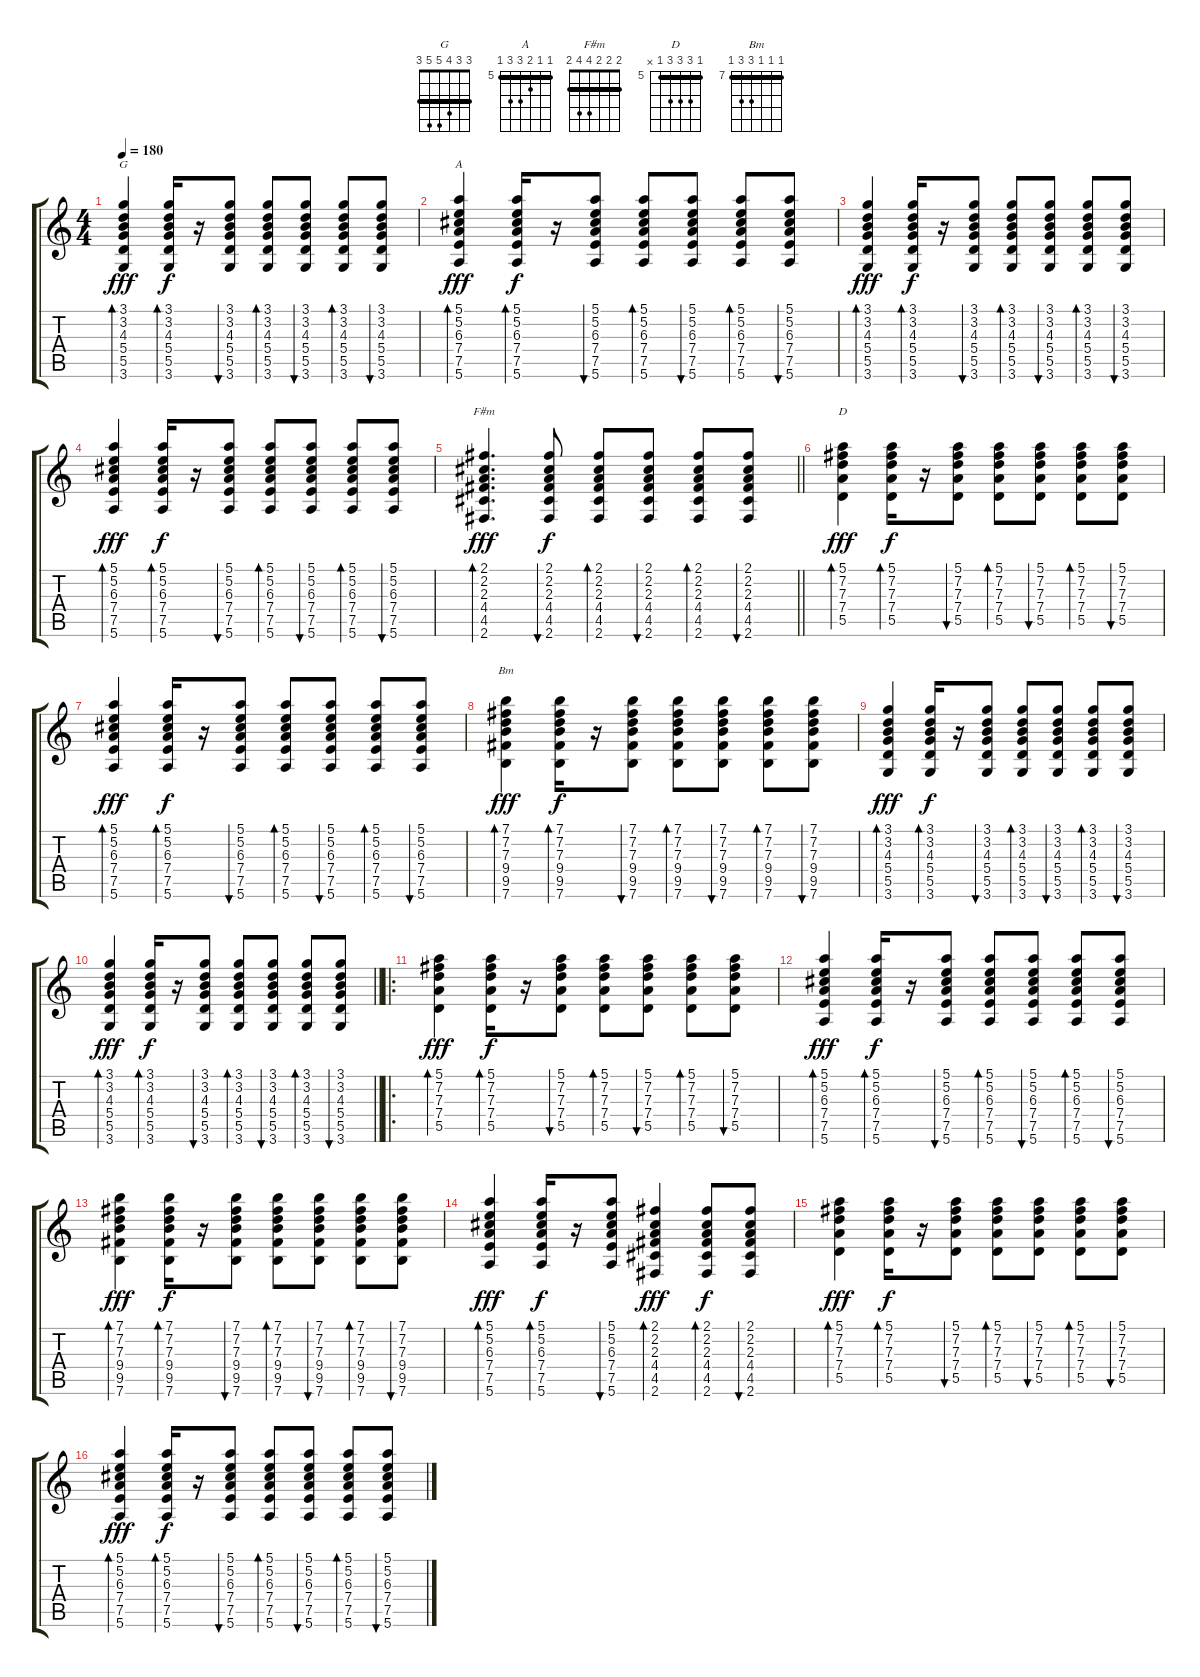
\track "" {instrument acousticguitarsteel}
\staff {score tabs}
\tuning (E4 B3 G3 D3 A2 E2) {hide}
\chord ("G" 3 3 4 5 5 3) {barre 3}
\chord ("A" 5 5 6 7 7 5) {firstfret 5 barre 5}
\chord ("F#m" 2 2 2 4 4 2) {barre 2}
\chord ("D" 5 7 7 7 5 x) {firstfret 5 barre 5}
\chord ("Bm" 7 7 7 9 9 7) {firstfret 7 barre 7}
\ts (4 4)
\tempo 180
\clef g2
\ks c
(3.1 3.2 4.3 5.4 5.5 3.6).4{bd 30 ch "G" dy fff} (3.1 3.2 4.3 5.4 5.5 3.6).16{bd 30 dy f} r.16 (3.1 3.2 4.3 5.4 5.5 3.6).8{bu 30} (3.1 3.2 4.3 5.4 5.5 3.6).8{bd 30} (3.1 3.2 4.3 5.4 5.5 3.6).8{bu 30} (3.1 3.2 4.3 5.4 5.5 3.6).8{bd 30} (3.1 3.2 4.3 5.4 5.5 3.6).8{bu 30} |
(5.1 5.2 6.3 7.4 7.5 5.6).4{bd 30 ch "A" dy fff} (5.1 5.2 6.3 7.4 7.5 5.6).16{bd 30 dy f} r.16 (5.1 5.2 6.3 7.4 7.5 5.6).8{bu 30} (5.1 5.2 6.3 7.4 7.5 5.6).8{bd 30} (5.1 5.2 6.3 7.4 7.5 5.6).8{bu 30} (5.1 5.2 6.3 7.4 7.5 5.6).8{bd 30} (5.1 5.2 6.3 7.4 7.5 5.6).8{bu 30} |
(3.1 3.2 4.3 5.4 5.5 3.6).4{bd 30 dy fff} (3.1 3.2 4.3 5.4 5.5 3.6).16{bd 30 dy f} r.16 (3.1 3.2 4.3 5.4 5.5 3.6).8{bu 30} (3.1 3.2 4.3 5.4 5.5 3.6).8{bd 30} (3.1 3.2 4.3 5.4 5.5 3.6).8{bu 30} (3.1 3.2 4.3 5.4 5.5 3.6).8{bd 30} (3.1 3.2 4.3 5.4 5.5 3.6).8{bu 30} |
(5.1 5.2 6.3 7.4 7.5 5.6).4{bd 30 dy fff} (5.1 5.2 6.3 7.4 7.5 5.6).16{bd 30 dy f} r.16 (5.1 5.2 6.3 7.4 7.5 5.6).8{bu 30} (5.1 5.2 6.3 7.4 7.5 5.6).8{bd 30} (5.1 5.2 6.3 7.4 7.5 5.6).8{bu 30} (5.1 5.2 6.3 7.4 7.5 5.6).8{bd 30} (5.1 5.2 6.3 7.4 7.5 5.6).8{bu 30} |
\barLineRight lightlight
(2.1 2.2 2.3 4.4 4.5 2.6).4{d bd 30 ch "F#m" dy fff} (2.1 2.2 2.3 4.4 4.5 2.6).8{bu 30 dy f} (2.1 2.2 2.3 4.4 4.5 2.6).8{bd 30} (2.1 2.2 2.3 4.4 4.5 2.6).8{bu 30} (2.1 2.2 2.3 4.4 4.5 2.6).8{bd 30} (2.1 2.2 2.3 4.4 4.5 2.6).8{bu 30} |
\section ("" "")
(5.1 7.2 7.3 7.4 5.5).4{bd 30 ch "D" dy fff} (5.1 7.2 7.3 7.4 5.5).16{bd 30 dy f} r.16 (5.1 7.2 7.3 7.4 5.5).8{bu 30} (5.1 7.2 7.3 7.4 5.5).8{bd 30} (5.1 7.2 7.3 7.4 5.5).8{bu 30} (5.1 7.2 7.3 7.4 5.5).8{bd 30} (5.1 7.2 7.3 7.4 5.5).8{bu 30} |
(5.1 5.2 6.3 7.4 7.5 5.6).4{bd 30 dy fff} (5.1 5.2 6.3 7.4 7.5 5.6).16{bd 30 dy f} r.16 (5.1 5.2 6.3 7.4 7.5 5.6).8{bu 30} (5.1 5.2 6.3 7.4 7.5 5.6).8{bd 30} (5.1 5.2 6.3 7.4 7.5 5.6).8{bu 30} (5.1 5.2 6.3 7.4 7.5 5.6).8{bd 30} (5.1 5.2 6.3 7.4 7.5 5.6).8{bu 30} |
(7.1 7.2 7.3 9.4 9.5 7.6).4{bd 30 ch "Bm" dy fff} (7.1 7.2 7.3 9.4 9.5 7.6).16{bd 30 dy f} r.16 (7.1 7.2 7.3 9.4 9.5 7.6).8{bu 30} (7.1 7.2 7.3 9.4 9.5 7.6).8{bd 30} (7.1 7.2 7.3 9.4 9.5 7.6).8{bu 30} (7.1 7.2 7.3 9.4 9.5 7.6).8{bd 30} (7.1 7.2 7.3 9.4 9.5 7.6).8{bu 30} |
(3.1 3.2 4.3 5.4 5.5 3.6).4{bd 30 dy fff} (3.1 3.2 4.3 5.4 5.5 3.6).16{bd 30 dy f} r.16 (3.1 3.2 4.3 5.4 5.5 3.6).8{bu 30} (3.1 3.2 4.3 5.4 5.5 3.6).8{bd 30} (3.1 3.2 4.3 5.4 5.5 3.6).8{bu 30} (3.1 3.2 4.3 5.4 5.5 3.6).8{bd 30} (3.1 3.2 4.3 5.4 5.5 3.6).8{bu 30} |
\barLineRight lightlight
(3.1 3.2 4.3 5.4 5.5 3.6).4{bd 30 dy fff} (3.1 3.2 4.3 5.4 5.5 3.6).16{bd 30 dy f} r.16 (3.1 3.2 4.3 5.4 5.5 3.6).8{bu 30} (3.1 3.2 4.3 5.4 5.5 3.6).8{bd 30} (3.1 3.2 4.3 5.4 5.5 3.6).8{bu 30 txt ""} (3.1 3.2 4.3 5.4 5.5 3.6).8{bd 30} (3.1 3.2 4.3 5.4 5.5 3.6).8{bu 30} |
\ro
\section ("" "")
(5.1 7.2 7.3 7.4 5.5).4{bd 30 dy fff} (5.1 7.2 7.3 7.4 5.5).16{bd 30 dy f} r.16 (5.1 7.2 7.3 7.4 5.5).8{bu 30} (5.1 7.2 7.3 7.4 5.5).8{bd 30} (5.1 7.2 7.3 7.4 5.5).8{bu 30} (5.1 7.2 7.3 7.4 5.5).8{bd 30} (5.1 7.2 7.3 7.4 5.5).8{bu 30} |
(5.1 5.2 6.3 7.4 7.5 5.6).4{bd 30 dy fff} (5.1 5.2 6.3 7.4 7.5 5.6).16{bd 30 dy f} r.16 (5.1 5.2 6.3 7.4 7.5 5.6).8{bu 30} (5.1 5.2 6.3 7.4 7.5 5.6).8{bd 30} (5.1 5.2 6.3 7.4 7.5 5.6).8{bu 30} (5.1 5.2 6.3 7.4 7.5 5.6).8{bd 30} (5.1 5.2 6.3 7.4 7.5 5.6).8{bu 30} |
(7.1 7.2 7.3 9.4 9.5 7.6).4{bd 30 dy fff} (7.1 7.2 7.3 9.4 9.5 7.6).16{bd 30 dy f} r.16 (7.1 7.2 7.3 9.4 9.5 7.6).8{bu 30} (7.1 7.2 7.3 9.4 9.5 7.6).8{bd 30} (7.1 7.2 7.3 9.4 9.5 7.6).8{bu 30} (7.1 7.2 7.3 9.4 9.5 7.6).8{bd 30} (7.1 7.2 7.3 9.4 9.5 7.6).8{bu 30} |
(5.1 5.2 6.3 7.4 7.5 5.6).4{bd 30 dy fff} (5.1 5.2 6.3 7.4 7.5 5.6).16{bd 30 dy f} r.16 (5.1 5.2 6.3 7.4 7.5 5.6).8{bu 30} (2.1 2.2 2.3 4.4 4.5 2.6).4{bd 30 dy fff} (2.1 2.2 2.3 4.4 4.5 2.6).8{bd 30 dy f} (2.1 2.2 2.3 4.4 4.5 2.6).8{bu 30} |
(5.1 7.2 7.3 7.4 5.5).4{bd 30 dy fff} (5.1 7.2 7.3 7.4 5.5).16{bd 30 dy f} r.16 (5.1 7.2 7.3 7.4 5.5).8{bu 30} (5.1 7.2 7.3 7.4 5.5).8{bd 30} (5.1 7.2 7.3 7.4 5.5).8{bu 30} (5.1 7.2 7.3 7.4 5.5).8{bd 30} (5.1 7.2 7.3 7.4 5.5).8{bu 30} |
(5.1 5.2 6.3 7.4 7.5 5.6).4{bd 30 dy fff} (5.1 5.2 6.3 7.4 7.5 5.6).16{bd 30 dy f} r.16 (5.1 5.2 6.3 7.4 7.5 5.6).8{bu 30} (5.1 5.2 6.3 7.4 7.5 5.6).8{bd 30} (5.1 5.2 6.3 7.4 7.5 5.6).8{bu 30} (5.1 5.2 6.3 7.4 7.5 5.6).8{bd 30} (5.1 5.2 6.3 7.4 7.5 5.6).8{bu 30}
